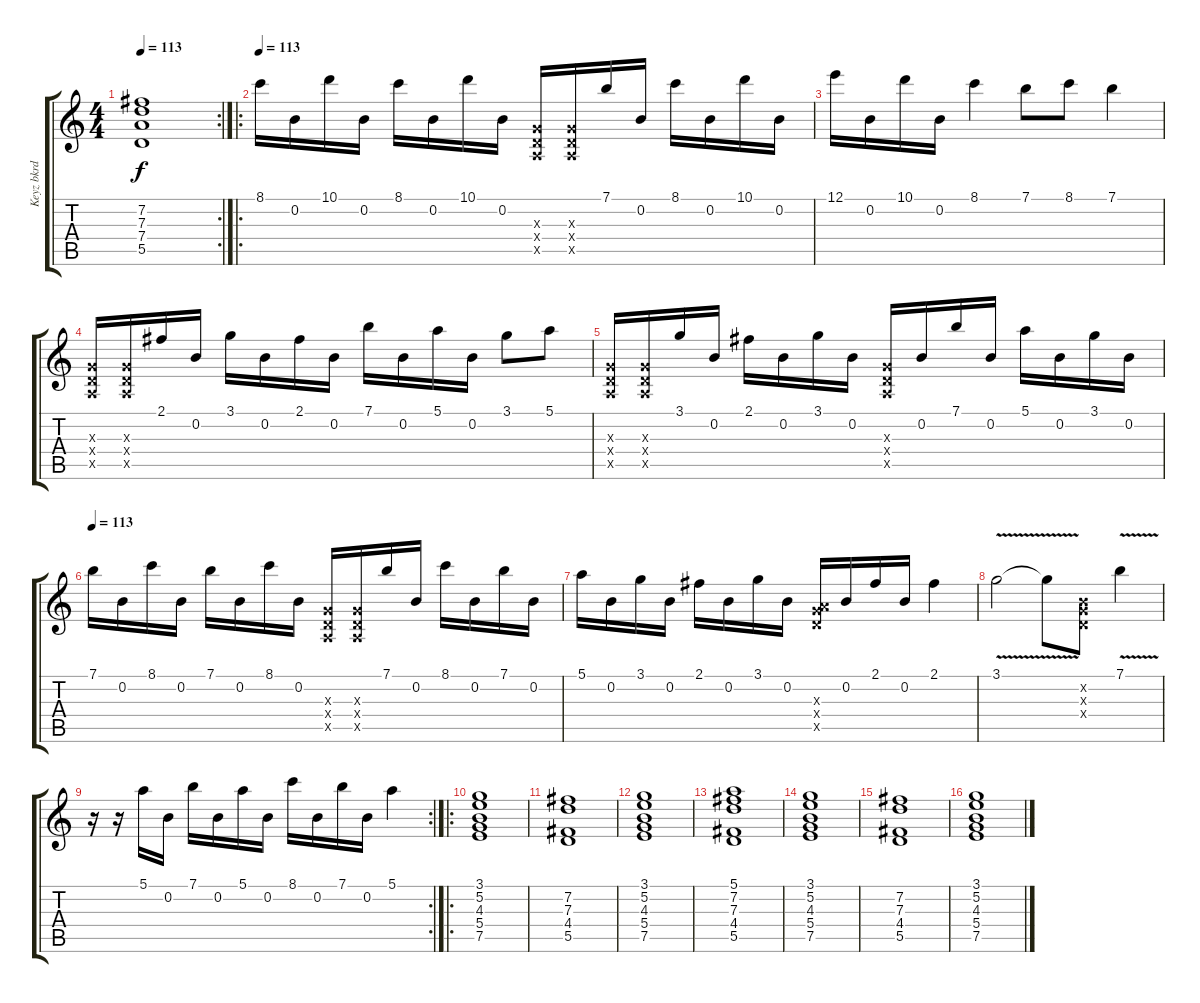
\track ("Keyz bkrd" "Keyz bkrd") {instrument overdrivenguitar}
\staff {score tabs}
\tuning (E4 B3 G3 D3 A2 E2) {hide}
\rc 2
\ts (4 4)
\tempo 113
\clef g2
\ks c
(7.2 7.3 7.4 5.5).1{dy f} |
\ro
\tempo 113
8.1.16{volume 12 instrument overdrivenguitar} 0.2.16 10.1.16 0.2.16 8.1.16 0.2.16 10.1.16 0.2.16 (0.3{x} 0.4{x} 0.5{x}).16 (0.3{x} 0.4{x} 0.5{x}).16 7.1.16 0.2.16 8.1.16 0.2.16 10.1.16 0.2.16 |
12.1.16 0.2.16 10.1.16 0.2.16 8.1.4 7.1.8 8.1.8 7.1.4 |
(0.3{x} 0.4{x} 0.5{x}).16 (0.3{x} 0.4{x} 0.5{x}).16 2.1.16 0.2.16 3.1.16 0.2.16 2.1.16 0.2.16 7.1.16 0.2.16 5.1.16 0.2.16 3.1.8 5.1.8 |
(0.3{x} 0.4{x} 0.5{x}).16 (0.3{x} 0.4{x} 0.5{x}).16 3.1.16 0.2.16 2.1.16 0.2.16 3.1.16 0.2.16 (0.3{x} 0.4{x} 0.5{x}).16 0.2.16 7.1.16 0.2.16 5.1.16 0.2.16 3.1.16 0.2.16 |
\tempo 113
7.1.16{instrument overdrivenguitar} 0.2.16 8.1.16 0.2.16 7.1.16 0.2.16 8.1.16 0.2.16 (0.3{x} 0.4{x} 0.5{x}).16 (0.3{x} 0.4{x} 0.5{x}).16 7.1.16 0.2.16 8.1.16 0.2.16 7.1.16 0.2.16 |
5.1.16 0.2.16 3.1.16 0.2.16 2.1.16 0.2.16 3.1.16 0.2.16 (0.3{x} 0.4{x} 12.5{x}).16 0.2.16 2.1.16 0.2.16 2.1.4 |
3.1{v}.2 3.1{t}.8 (0.2{x} 0.3{x} 0.4{x}).8 7.1{v}.4 |
\rc 2
r.16 r.16 5.1.16 0.2.16 7.1.16 0.2.16 5.1.16 0.2.16 8.1.16 0.2.16 7.1.16 0.2.16 5.1.4{instrument guitarharmonics} |
\ro
(3.1 5.2 4.3 5.4 7.5).1{instrument choiraahs} |
(7.2 7.3 4.4 5.5).1 |
(3.1 5.2 4.3 5.4 7.5).1 |
(5.1 7.2 7.3 4.4 5.5).1 |
(3.1 5.2 4.3 5.4 7.5).1 |
(7.2 7.3 4.4 5.5).1 |
(3.1 5.2 4.3 5.4 7.5).1
